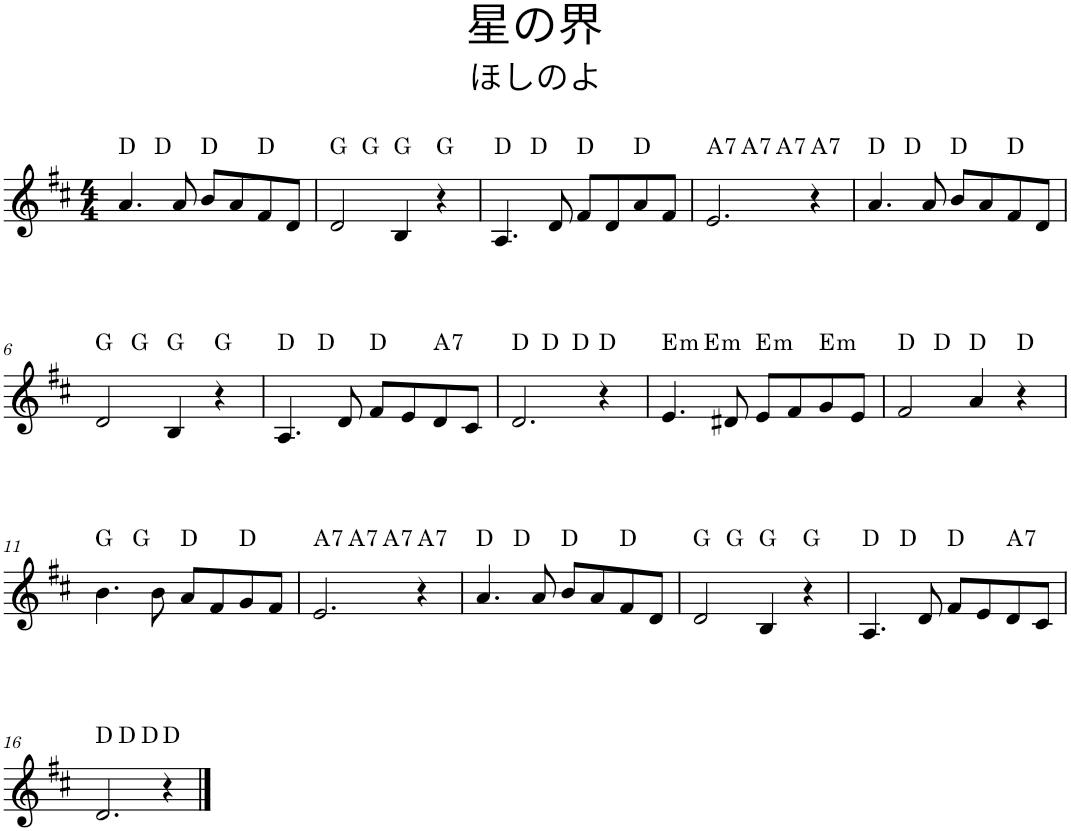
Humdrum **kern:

**kern	**harte
*part1	*part1
*staff1	*
*I"Piano	*
*I'Pno.	*
*clefG2	*
*k[f#c#]	*
*M4/4	*
=1	=1
*^	*
4.a/	4ryy	D:maj
.	2.ryy	D:maj
8a/	.	.
8b/L	.	D:maj
8a/	.	.
8f#/	.	D:maj
8d/J	.	.
=2	=2	=2
2d/	4ryy	G:maj
.	2.ryy	G:maj
4B/	.	G:maj
4r	.	G:maj
=3	=3	=3
4.A/	4ryy	D:maj
.	2.ryy	D:maj
8d/	.	.
8f#/L	.	D:maj
8d/	.	.
8a/	.	D:maj
8f#/J	.	.
=4	=4	=4
!	!	!LO:H:kt=7
*	*^	*
2.e/	4ryy	2ryy	A:7
!	!	!	!LO:H:kt=7
.	2.ryy	.	A:7
!	!	!	!LO:H:kt=7
.	.	2ryy	A:7
!	!	!	!LO:H:kt=7
4r	.	.	A:7
*	*v	*v	*
=5	=5	=5
4.a/	4ryy	D:maj
.	2.ryy	D:maj
8a/	.	.
8b/L	.	D:maj
8a/	.	.
8f#/	.	D:maj
8d/J	.	.
!!LO:LB:g=z	!!
=6	=6	=6
2d/	4ryy	G:maj
.	2.ryy	G:maj
4B/	.	G:maj
4r	.	G:maj
=7	=7	=7
4.A/	4ryy	D:maj
.	2.ryy	D:maj
8d/	.	.
8f#/L	.	D:maj
8e/	.	.
!	!	!LO:H:kt=7
8d/	.	A:7
8c#/J	.	.
=8	=8	=8
*	*^	*
2.d/	4ryy	2ryy	D:maj
.	2.ryy	.	D:maj
.	.	2ryy	D:maj
4r	.	.	D:maj
=9	=9	=9	=9
!	!	!	!LO:H:kt=m
*	*v	*v	*
4.e/	4ryy	E:min
!	!	!LO:H:kt=m
.	2.ryy	E:min
8d#X/	.	.
!	!	!LO:H:kt=m
8e/L	.	E:min
8f#/	.	.
!	!	!LO:H:kt=m
8g/	.	E:min
8e/J	.	.
=10	=10	=10
2f#/	4ryy	D:maj
.	2.ryy	D:maj
4a/	.	D:maj
4r	.	D:maj
!!LO:LB:g=z	!!
=11	=11	=11
4.b\	4ryy	G:maj
.	2.ryy	G:maj
8b\	.	.
8a/L	.	D:maj
8f#/	.	.
8g/	.	D:maj
8f#/J	.	.
=12	=12	=12
!	!	!LO:H:kt=7
*	*^	*
2.e/	4ryy	2ryy	A:7
!	!	!	!LO:H:kt=7
.	2.ryy	.	A:7
!	!	!	!LO:H:kt=7
.	.	2ryy	A:7
!	!	!	!LO:H:kt=7
4r	.	.	A:7
*	*v	*v	*
=13	=13	=13
4.a/	4ryy	D:maj
.	2.ryy	D:maj
8a/	.	.
8b/L	.	D:maj
8a/	.	.
8f#/	.	D:maj
8d/J	.	.
=14	=14	=14
2d/	4ryy	G:maj
.	2.ryy	G:maj
4B/	.	G:maj
4r	.	G:maj
=15	=15	=15
4.A/	4ryy	D:maj
.	2.ryy	D:maj
8d/	.	.
8f#/L	.	D:maj
8e/	.	.
!	!	!LO:H:kt=7
8d/	.	A:7
8c#/J	.	.
!!LO:LB:g=z	!!
=16	=16	=16
*	*^	*
2.d/	4ryy	2ryy	D:maj
.	2.ryy	.	D:maj
.	.	2ryy	D:maj
4r	.	.	D:maj
*v	*v	*v	*
==	==
*-	*-
